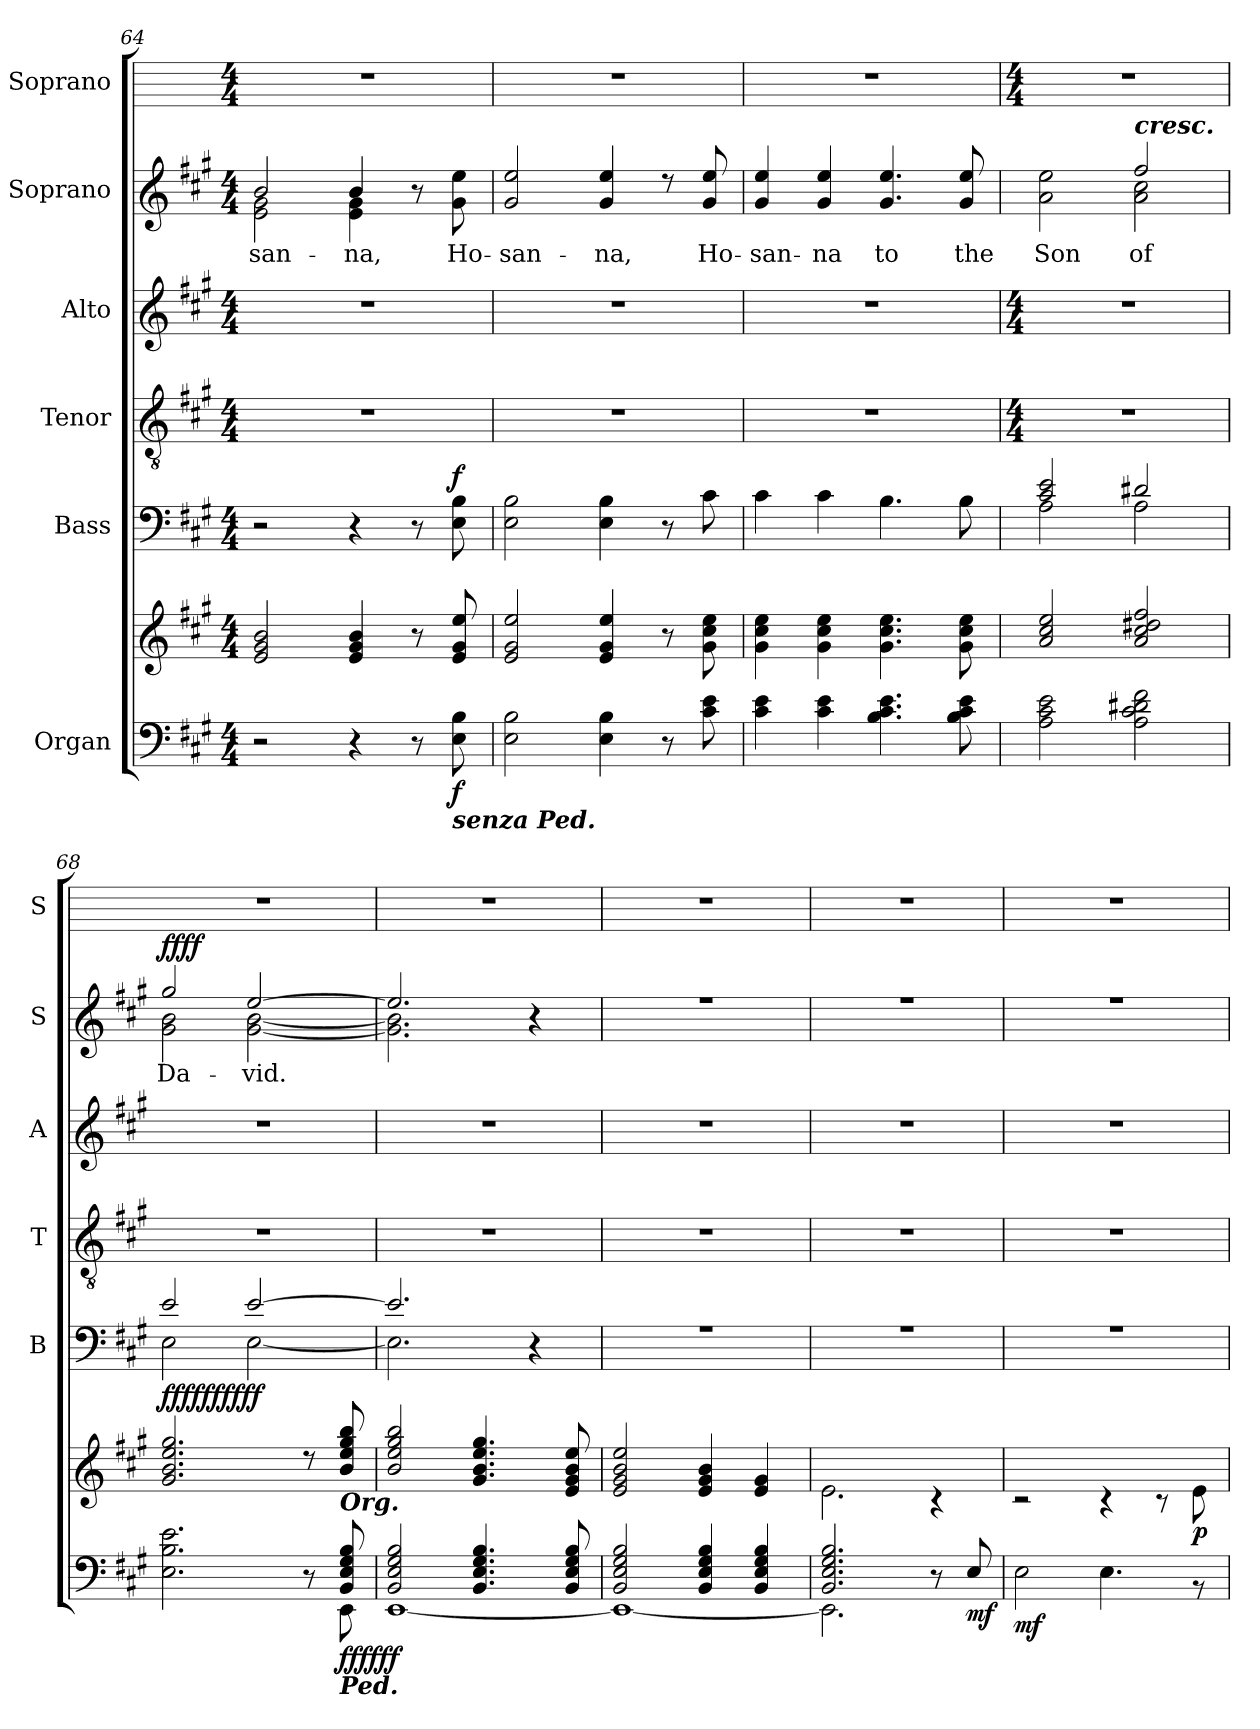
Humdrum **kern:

**kern	**kern	**dynam	**kern	**dynam	**kern	**kern	**kern	**text	**dynam	**kern
*part6	*part6	*part6	*part5	*part5	*part4	*part3	*part2	*part2	*part2	*part1
*staff7	*staff6	*staff6/7	*staff5	*staff5	*staff4	*staff3	*staff2	*staff2	*staff2	*staff1
*I"Organ	*	*	*I"Bass	*	*I"Tenor	*I"Alto	*I"Soprano	*	*	*I"Soprano
*	*	*	*I'B	*	*I'T	*I'A	*I'S	*	*	*I'S
*clefF4	*clefG2	*	*clefF4	*	*clefGv2	*clefG2	*clefG2	*	*	*
*k[f#c#g#]	*k[f#c#g#]	*	*k[f#c#g#]	*	*k[f#c#g#]	*k[f#c#g#]	*k[f#c#g#]	*	*	*
*A:	*A:	*	*A:	*	*A:	*A:	*A:	*	*	*
*M4/4	*M4/4	*	*M4/4	*	*M4/4	*M4/4	*M4/4	*	*	*M4/4
=64	=64	=64	=64	=64	=64	=64	=64	=64	=64	=64
!	!	!	!	!	!	!	!	!LO:LY:b	!	!
*	*	*	*	*	*	*	*^	*	*	*
2r	2e 2g# 2b	.	2r	.	1r	1r	2b/	2e\ 2g#\	-san-	.	1r
!	!	!	!	!	!	!	!	!	!LO:LY:b	!	!
4r	4e 4g# 4b	.	4r	.	.	.	4b/	4e\ 4g#\	-na,	.	.
8r	8r	.	8r	.	.	.	8r	4ryy	.	.	.
!LO:TX:b:Bi:t=senza Ped.	!	!	!	!	!	!	!	!	!	!	!
!	!	!LO:DY:b=2	!	!LO:DY:a	!	!	!	!	!LO:LY:b	!	!
8E 8B	8e 8g# 8ee	f	8E 8B	f	.	.	8g#\ 8ee\	.	Ho-	.	.
=65	=65	=65	=65	=65	=65	=65	=65	=65	=65	=65	=65
!	!	!	!	!	!	!	!	!	!LO:LY:b	!	!
2E 2B	2e 2g# 2ee	.	2E 2B	.	1r	1r	2g# 2ee	1ryy	-san-	.	1r
!	!	!	!	!	!	!	!	!	!LO:LY:b	!	!
4E 4B	4e 4g# 4ee	.	4E 4B	.	.	.	4g# 4ee	.	-na,	.	.
8r	8r	.	8r	.	.	.	8r	.	.	.	.
!	!	!	!	!	!	!	!	!	!LO:LY:b	!	!
8c# 8e	8g# 8cc# 8ee	.	8c#	.	.	.	8g# 8ee	.	Ho-	.	.
=66	=66	=66	=66	=66	=66	=66	=66	=66	=66	=66	=66
!	!	!	!	!	!	!	!	!	!LO:LY:b	!	!
4c# 4e	4g# 4cc# 4ee	.	4c#	.	1r	1r	4g# 4ee	1ryy	-san-	.	1r
!	!	!	!	!	!	!	!	!	!LO:LY:b	!	!
4c# 4e	4g# 4cc# 4ee	.	4c#	.	.	.	4g# 4ee	.	-na	.	.
!	!	!	!	!	!	!	!	!	!LO:LY:b	!	!
4.B 4.c# 4.e	4.g# 4.cc# 4.ee	.	4.B	.	.	.	4.g# 4.ee	.	to	.	.
!	!	!	!	!	!	!	!	!	!LO:LY:b	!	!
8B 8c# 8e	8g# 8cc# 8ee	.	8B	.	.	.	8g# 8ee	.	the	.	.
!!LO:LB:g=z
=67	=67	=67	=67	=67	=67	=67	=67	=67	=67	=67	=67
*	*	*	*	*	*M4/4	*M4/4	*	*	*	*	*M4/4
*^	*^	*	*^	*	*	*	*	*	*	*	*
!	!	!	!	!	!	!	!	!	!	!	!	!LO:LY:b	!	!
1ryy	2A\ 2c#\ 2e\	2a 2cc# 2ee	1ryy	.	2c#/ 2e/	2A	.	1r	1r	2ryy	2a\ 2ee\	Son	.	1r
!	!	!	!	!	!	!	!	!	!	!LO:TX:a:Bi:t=cresc.	!	!	!	!
!	!	!	!	!	!	!	!	!	!	!	!	!LO:LY:b	!	!
.	2A\ 2c#\ 2d#X\ 2f#\	2a 2cc# 2dd#X 2ff#	.	.	2d#X/	2A	.	.	.	2ff#/	2a\ 2cc#\	of	.	.
=68	=68	=68	=68	=68	=68	=68	=68	=68	=68	=68	=68	=68	=68	=68
!	!	!	!	!	!	!	!LO:DY:b	!	!	!	!	!LO:LY:b	!	!
!	!	!	!	!	!	!	!LO:DY:n=1:b	!	!	!	!	!	!	!
!	!	!	!	!	!	!	!LO:DY:n=2:b	!	!	!	!	!	!	!
!	!	!	!	!	!	!	!LO:DY:n=3:b	!	!	!	!	!	!	!
!	!	!	!	!	!	!	!LO:DY:n=4:b	!	!	!	!	!	!LO:DY:b	!
!	!	!	!	!	!	!	!	!	!	!	!	!	!LO:DY:n=1:b	!
2..ryy	2.E\ 2.B\ 2.e\	2.g# 2.b 2.ee 2.gg#	1ryy	.	2e/	2E	ff ff ff ff ff	1r	1r	2gg#/	2g#\ 2b\	Da-	ff ff	1r
!	!	!	!	!	!	!	!	!	!	!	!	!LO:LY:b	!	!
.	.	.	.	.	[2e/	[2E	.	.	.	[2ee/	[2g#\ [2b\	-vid.	.	.
.	8r	8r	.	.	.	.	.	.	.	.	.	.	.	.
!	!	!LO:TX:b:Bi:t=Org.	!	!	!	!	!	!	!	!	!	!	!	!
!LO:TX:b:Bi:t=Ped.	!	!	!	!	!	!	!	!	!	!	!	!	!	!
!	!	!	!	!LO:DY:b=2	!	!	!	!	!	!	!	!	!	!
!	!	!	!	!LO:DY:n=1:b=2	!	!	!	!	!	!	!	!	!	!
!	!	!	!	!LO:DY:n=2:b	!	!	!	!	!	!	!	!	!	!
8BB/ 8E/ 8G#/ 8B/	8EE\	8b 8ee 8gg# 8bb	.	ff ff ff	.	.	.	.	.	.	.	.	.	.
=69	=69	=69	=69	=69	=69	=69	=69	=69	=69	=69	=69	=69	=69	=69
2BB/ 2E/ 2G#/ 2B/	[1EE\	2b 2ee 2gg# 2bb	1ryy	.	2.e/]	2.E]	.	1r	1r	2.ee/]	2.g#\] 2.b\]	.	.	1r
4.BB/ 4.E/ 4.G#/ 4.B/	.	4.g# 4.b 4.ee 4.gg#	.	.	.	.	.	.	.	.	.	.	.	.
.	.	.	.	.	4r	4ryy	.	.	.	4r	4ryy	.	.	.
8BB/ 8E/ 8G#/ 8B/	.	8e 8g# 8b 8ee	.	.	.	.	.	.	.	.	.	.	.	.
=70	=70	=70	=70	=70	=70	=70	=70	=70	=70	=70	=70	=70	=70	=70
2BB/ 2E/ 2G#/ 2B/	1EE\_	2e 2g# 2b 2ee	1ryy	.	1r	1ryy	.	1r	1r	1r	1ryy	.	.	1r
4BB/ 4E/ 4G#/ 4B/	.	4e 4g# 4b	.	.	.	.	.	.	.	.	.	.	.	.
4BB/ 4E/ 4G#/ 4B/	.	4e 4g#	.	.	.	.	.	.	.	.	.	.	.	.
=71	=71	=71	=71	=71	=71	=71	=71	=71	=71	=71	=71	=71	=71	=71
2.BB/ 2.E/ 2.G#/ 2.B/	2.EE\]	1ryy	2.e	.	1r	1ryy	.	1r	1r	1r	1ryy	.	.	1r
8r	4ryy	.	4r	.	.	.	.	.	.	.	.	.	.	.
!	!	!	!	!LO:DY:b=2	!	!	!	!	!	!	!	!	!	!
8E/	.	.	.	mf	.	.	.	.	.	.	.	.	.	.
=72	=72	=72	=72	=72	=72	=72	=72	=72	=72	=72	=72	=72	=72	=72
!	!	!	!	!LO:DY:b=2	!	!	!	!	!	!	!	!	!	!
1ryy	2E\	1ryy	2r	mf	1r	1ryy	.	1r	1r	1r	1ryy	.	.	1r
.	4.E\	.	4r	.	.	.	.	.	.	.	.	.	.	.
.	.	.	8r	.	.	.	.	.	.	.	.	.	.	.
!	!	!	!	!LO:DY:b	!	!	!	!	!	!	!	!	!	!
.	8r	.	8e	p	.	.	.	.	.	.	.	.	.	.
*v	*v	*	*	*	*v	*v	*	*	*	*v	*v	*	*	*
*	*v	*v	*	*	*	*	*	*	*	*	*
=	=	=	=	=	=	=	=	=	=	=
*-	*-	*-	*-	*-	*-	*-	*-	*-	*-	*-
